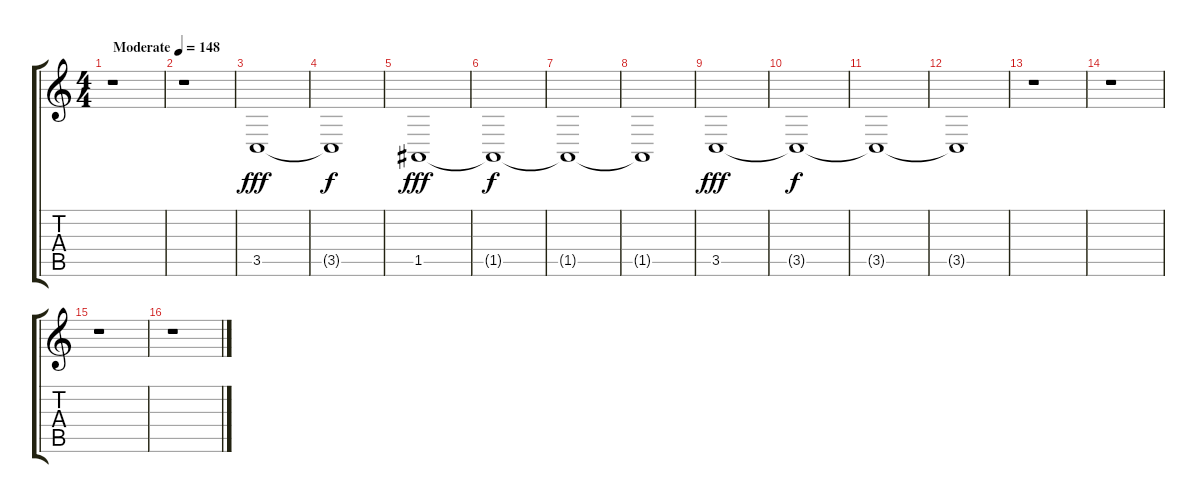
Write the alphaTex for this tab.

\track "" {instrument synthvoice}
\staff {score tabs}
\tuning (E4 B3 G3 D3 A2 E2) {hide}
\ts (4 4)
\tempo (148 "Moderate")
\clef g2
\ks c
r.1{dy fff instrument synthvoice} |
r.1 |
3.5.1 |
3.5{t}.1{dy f} |
1.5.1{dy fff} |
1.5{t}.1{dy f} |
1.5{t}.1 |
1.5{t}.1 |
3.5.1{dy fff} |
3.5{t}.1{dy f} |
3.5{t}.1 |
3.5{t}.1 |
r.1 |
r.1 |
r.1 |
r.1
